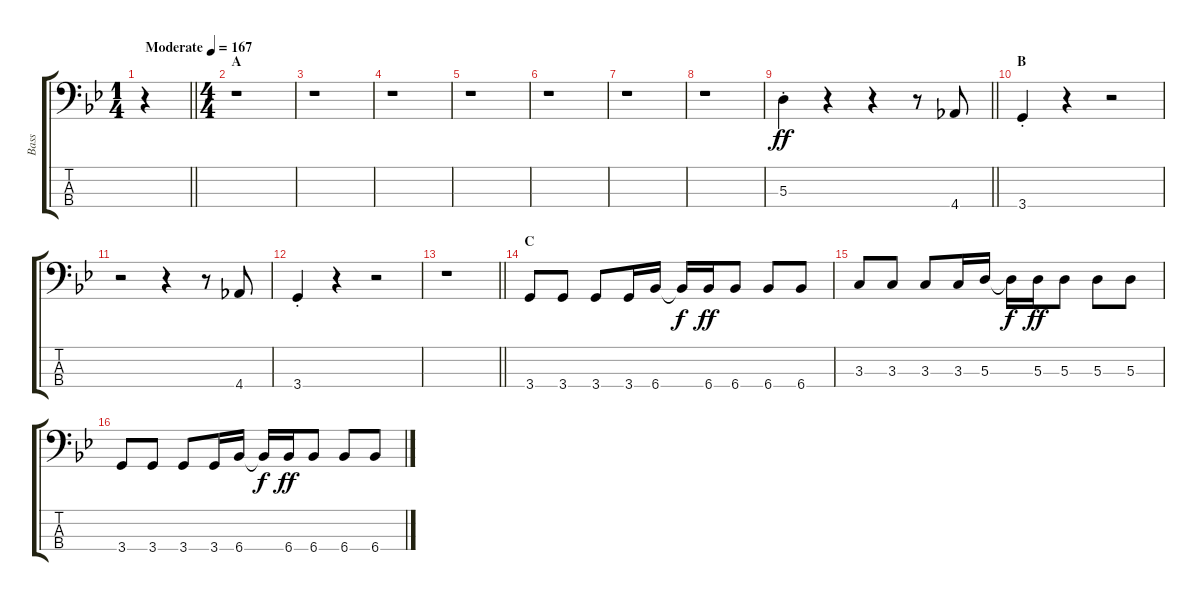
\track ("Bass" "Bass") {instrument electricbasspick}
\staff {score tabs}
\tuning (G2 D2 A1 E1) {hide}
\ts (1 4)
\tempo (167 "Moderate")
\clef f4
\barLineRight lightlight
\ks bb
r.4{dy ff instrument electricbasspick} |
\ts (4 4)
\section ("" "A")
r.1 |
r.1 |
r.1 |
r.1 |
r.1 |
r.1 |
r.1 |
\barLineRight lightlight
5.3{st}.4 r.4 r.4 r.8 4.4.8 |
\section ("" "B")
3.4{st}.4 r.4 r.2 |
r.2 r.4 r.8 4.4.8 |
3.4{st}.4 r.4 r.2 |
\barLineRight lightlight
r.1 |
\section ("" "C")
3.4.8 3.4.8 3.4.8 3.4.16 6.4.16 6.4{t}.16{dy f} 6.4.16{dy ff} 6.4.8 6.4.8 6.4.8 |
3.3.8 3.3.8 3.3.8 3.3.16 5.3.16 5.3{t}.16{dy f} 5.3.16{dy ff} 5.3.8 5.3.8 5.3.8 |
3.4.8 3.4.8 3.4.8 3.4.16 6.4.16 6.4{t}.16{dy f} 6.4.16{dy ff} 6.4.8 6.4.8 6.4.8
